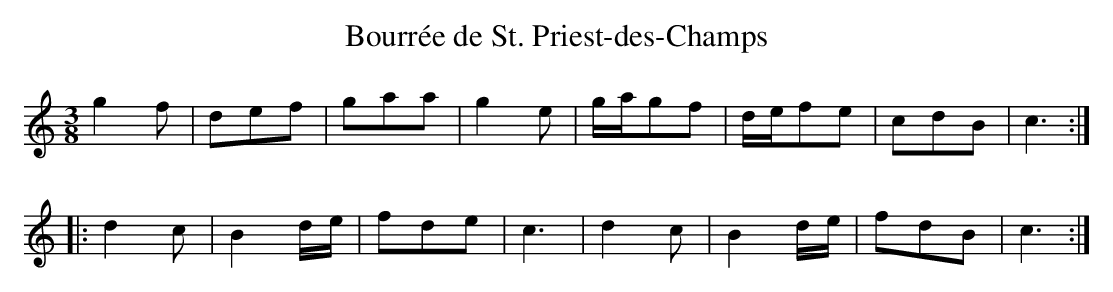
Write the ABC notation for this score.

X:1
T:Bourrée de St. Priest-des-Champs
M:3/8
L:1/8
K:C
g2f|def|gaa|g2e|\
g/a/gf|d/e/fe|cdB|c3:|
|:d2c|B2d/e/|fde|c3|\
d2c|B2d/e/|fdB|c3:|
